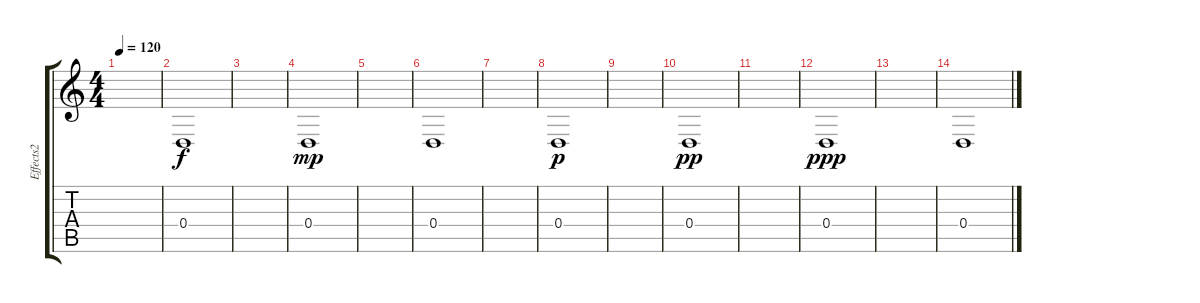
\track ("Effects2" "Effects2") {instrument telephonering}
\staff {score tabs}
\tuning (E4 B3 G3 D3 A2 E2) {hide}
\ts (4 4)
\tempo 120
\clef g2
\ks c
|
0.4.1 |
|
0.4.1{dy mp} |
|
0.4.1 |
|
0.4.1{dy p} |
|
0.4.1{dy pp} |
|
0.4.1{dy ppp} |
|
0.4.1
